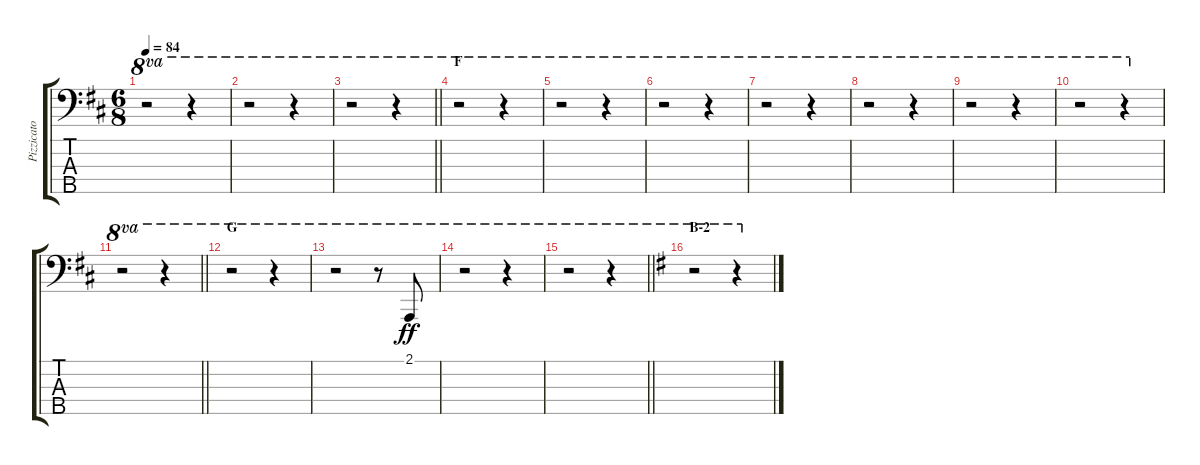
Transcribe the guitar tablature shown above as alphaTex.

\track ("Pizzicato Strings II" "Pizzicato ") {instrument pizzicatostrings}
\staff {score tabs}
\tuning (G2 D2 A1 E1 B0) {hide}
\ts (6 8)
\tempo 84
\clef f4
\ks d
r.2{ot 8va dy ff} r.4{ot 8va} |
r.2{ot 8va} r.4{ot 8va} |
\barLineRight lightlight
r.2{ot 8va} r.4{ot 8va} |
\section ("" "F")
r.2{ot 8va} r.4{ot 8va} |
r.2{ot 8va} r.4{ot 8va} |
r.2{ot 8va} r.4{ot 8va} |
r.2{ot 8va} r.4{ot 8va} |
r.2{ot 8va} r.4{ot 8va} |
r.2{ot 8va} r.4{ot 8va} |
r.2{ot 8va} r.4{ot 8va} |
\barLineRight lightlight
r.2{ot 8va} r.4{ot 8va} |
\section ("" "G")
r.2{ot 8va} r.4{ot 8va} |
r.2{ot 8va} r.8{ot 8va} 2.1.8{ot 8va} |
r.2{ot 8va} r.4{ot 8va} |
\barLineRight lightlight
r.2{ot 8va} r.4{ot 8va} |
\section ("" "B-2")
\ks g
r.2{ot 8va} r.4{ot 8va}
